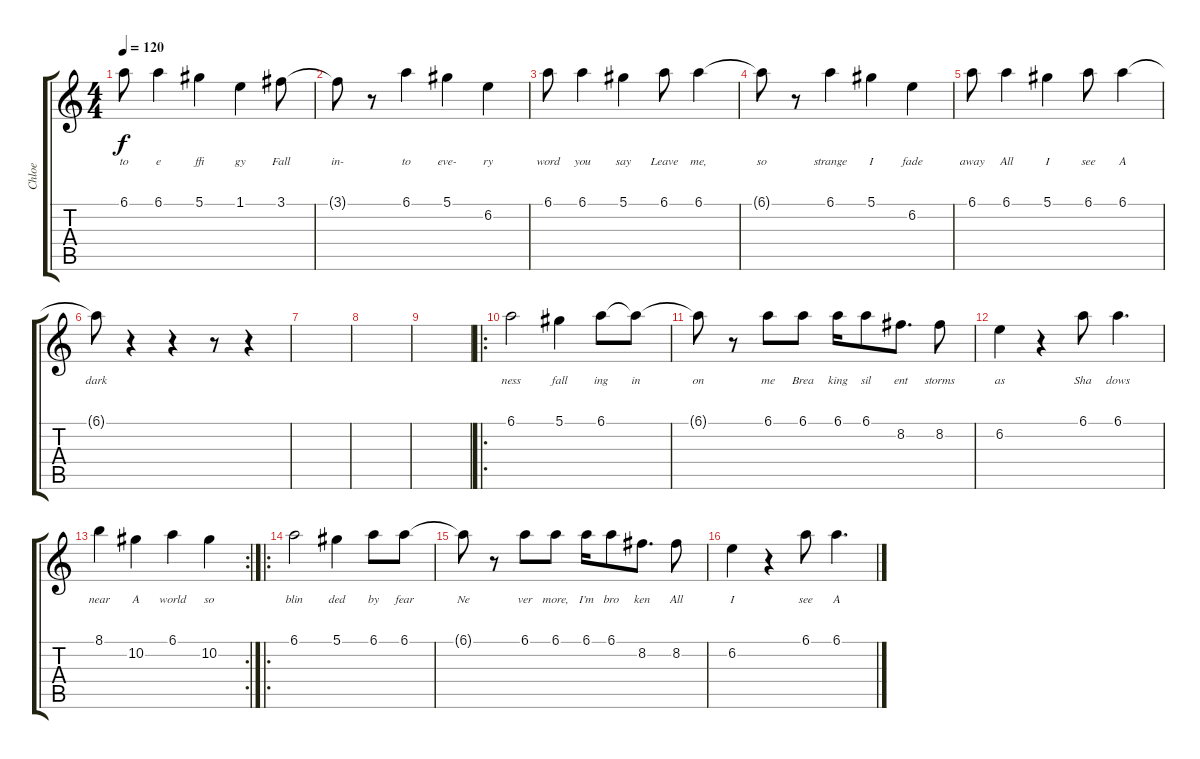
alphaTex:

\track ("Chloe" "Chloe") {instrument acousticguitarsteel}
\staff {score tabs}
\tuning (Eb4 Bb3 Gb3 Db3 Ab2 Eb2) {hide}
\ts (4 4)
\tempo 120
\clef g2
\ks c
6.1.8{lyrics (0 "to") lyrics (1 "") lyrics (2 "") lyrics (3 "") lyrics (4 "") dy f} 6.1.4{lyrics (0 "e") lyrics (1 "") lyrics (2 "") lyrics (3 "") lyrics (4 "")} 5.1.4{lyrics (0 "ffi") lyrics (1 "") lyrics (2 "") lyrics (3 "") lyrics (4 "")} 1.1.4{lyrics (0 "gy") lyrics (1 "") lyrics (2 "") lyrics (3 "") lyrics (4 "")} 3.1.8{lyrics (0 "Fall") lyrics (1 "") lyrics (2 "") lyrics (3 "") lyrics (4 "")} |
3.1{t}.8{lyrics (0 "in-") lyrics (1 "") lyrics (2 "") lyrics (3 "") lyrics (4 "")} r.8 6.1.4{lyrics (0 "to") lyrics (1 "") lyrics (2 "") lyrics (3 "") lyrics (4 "")} 5.1.4{lyrics (0 "eve-") lyrics (1 "") lyrics (2 "") lyrics (3 "") lyrics (4 "")} 6.2.4{lyrics (0 "ry") lyrics (1 "") lyrics (2 "") lyrics (3 "") lyrics (4 "")} |
6.1.8{lyrics (0 "word") lyrics (1 "") lyrics (2 "") lyrics (3 "") lyrics (4 "")} 6.1.4{lyrics (0 "you") lyrics (1 "") lyrics (2 "") lyrics (3 "") lyrics (4 "")} 5.1.4{lyrics (0 "say") lyrics (1 "") lyrics (2 "") lyrics (3 "") lyrics (4 "")} 6.1.8{lyrics (0 "Leave") lyrics (1 "") lyrics (2 "") lyrics (3 "") lyrics (4 "")} 6.1.4{lyrics (0 "me,") lyrics (1 "") lyrics (2 "") lyrics (3 "") lyrics (4 "")} |
6.1{t}.8{lyrics (0 "so") lyrics (1 "") lyrics (2 "") lyrics (3 "") lyrics (4 "")} r.8 6.1.4{lyrics (0 "strange") lyrics (1 "") lyrics (2 "") lyrics (3 "") lyrics (4 "")} 5.1.4{lyrics (0 "I") lyrics (1 "") lyrics (2 "") lyrics (3 "") lyrics (4 "")} 6.2.4{lyrics (0 "fade") lyrics (1 "") lyrics (2 "") lyrics (3 "") lyrics (4 "")} |
6.1.8{lyrics (0 "away") lyrics (1 "") lyrics (2 "") lyrics (3 "") lyrics (4 "")} 6.1.4{lyrics (0 "All") lyrics (1 "") lyrics (2 "") lyrics (3 "") lyrics (4 "")} 5.1.4{lyrics (0 "I") lyrics (1 "") lyrics (2 "") lyrics (3 "") lyrics (4 "")} 6.1.8{lyrics (0 "see") lyrics (1 "") lyrics (2 "") lyrics (3 "") lyrics (4 "")} 6.1.4{lyrics (0 "A") lyrics (1 "") lyrics (2 "") lyrics (3 "") lyrics (4 "")} |
6.1{t}.8{lyrics (0 "dark") lyrics (1 "") lyrics (2 "") lyrics (3 "") lyrics (4 "")} r.4 r.4 r.8 r.4 |
|
|
|
\ro
6.1.2{lyrics (0 "ness") lyrics (1 "") lyrics (2 "") lyrics (3 "") lyrics (4 "")} 5.1.4{lyrics (0 "fall") lyrics (1 "") lyrics (2 "") lyrics (3 "") lyrics (4 "")} 6.1.8{lyrics (0 "ing") lyrics (1 "") lyrics (2 "") lyrics (3 "") lyrics (4 "")} 6.1{t}.8{lyrics (0 "in") lyrics (1 "") lyrics (2 "") lyrics (3 "") lyrics (4 "")} |
6.1{t}.8{lyrics (0 "on") lyrics (1 "") lyrics (2 "") lyrics (3 "") lyrics (4 "")} r.8 6.1.8{lyrics (0 "me") lyrics (1 "") lyrics (2 "") lyrics (3 "") lyrics (4 "")} 6.1.8{lyrics (0 "Brea") lyrics (1 "") lyrics (2 "") lyrics (3 "") lyrics (4 "")} 6.1.16{lyrics (0 "king") lyrics (1 "") lyrics (2 "") lyrics (3 "") lyrics (4 "")} 6.1.8{lyrics (0 "sil") lyrics (1 "") lyrics (2 "") lyrics (3 "") lyrics (4 "")} 8.2.8{d lyrics (0 "ent") lyrics (1 "") lyrics (2 "") lyrics (3 "") lyrics (4 "")} 8.2.8{lyrics (0 "storms") lyrics (1 "") lyrics (2 "") lyrics (3 "") lyrics (4 "")} |
6.2.4{lyrics (0 "as") lyrics (1 "") lyrics (2 "") lyrics (3 "") lyrics (4 "")} r.4 6.1.8{lyrics (0 "Sha") lyrics (1 "") lyrics (2 "") lyrics (3 "") lyrics (4 "")} 6.1.4{d lyrics (0 "dows") lyrics (1 "") lyrics (2 "") lyrics (3 "") lyrics (4 "")} |
\rc 2
8.1.4{lyrics (0 "near") lyrics (1 "") lyrics (2 "") lyrics (3 "") lyrics (4 "")} 10.2.4{lyrics (0 "A") lyrics (1 "") lyrics (2 "") lyrics (3 "") lyrics (4 "")} 6.1.4{lyrics (0 "world") lyrics (1 "") lyrics (2 "") lyrics (3 "") lyrics (4 "")} 10.2.4{lyrics (0 "so") lyrics (1 "") lyrics (2 "") lyrics (3 "") lyrics (4 "")} |
\ro
6.1.2{lyrics (0 "blin") lyrics (1 "") lyrics (2 "") lyrics (3 "") lyrics (4 "")} 5.1.4{lyrics (0 "ded") lyrics (1 "") lyrics (2 "") lyrics (3 "") lyrics (4 "")} 6.1.8{lyrics (0 "by") lyrics (1 "") lyrics (2 "") lyrics (3 "") lyrics (4 "")} 6.1.8{lyrics (0 "fear") lyrics (1 "") lyrics (2 "") lyrics (3 "") lyrics (4 "")} |
6.1{t}.8{lyrics (0 "Ne") lyrics (1 "") lyrics (2 "") lyrics (3 "") lyrics (4 "")} r.8 6.1.8{lyrics (0 "ver") lyrics (1 "") lyrics (2 "") lyrics (3 "") lyrics (4 "")} 6.1.8{lyrics (0 "more,") lyrics (1 "") lyrics (2 "") lyrics (3 "") lyrics (4 "")} 6.1.16{lyrics (0 "I’m") lyrics (1 "") lyrics (2 "") lyrics (3 "") lyrics (4 "")} 6.1.8{lyrics (0 "bro") lyrics (1 "") lyrics (2 "") lyrics (3 "") lyrics (4 "")} 8.2.8{d lyrics (0 "ken") lyrics (1 "") lyrics (2 "") lyrics (3 "") lyrics (4 "")} 8.2.8{lyrics (0 "All") lyrics (1 "") lyrics (2 "") lyrics (3 "") lyrics (4 "")} |
6.2.4{lyrics (0 "I") lyrics (1 "") lyrics (2 "") lyrics (3 "") lyrics (4 "")} r.4 6.1.8{lyrics (0 "see") lyrics (1 "") lyrics (2 "") lyrics (3 "") lyrics (4 "")} 6.1.4{d lyrics (0 "A") lyrics (1 "") lyrics (2 "") lyrics (3 "") lyrics (4 "")}
